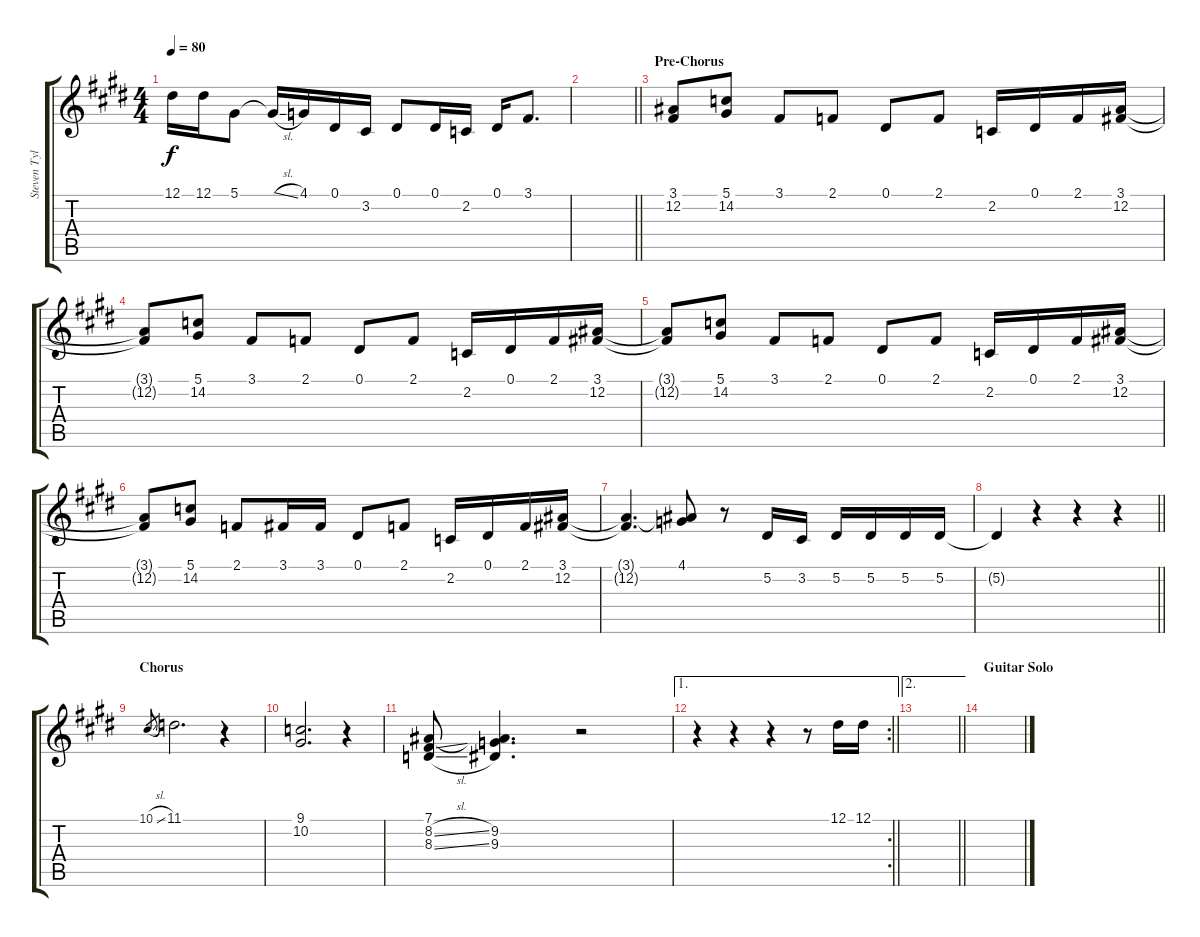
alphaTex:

\track ("Steven Tyler (Vocals)" "Steven Tyl") {instrument oboe}
\staff {score tabs}
\tuning (Eb4 Bb3 Gb3 Db3 Ab2 Eb2) {hide}
\ts (4 4)
\tempo 80
\clef g2
\ks e
12.1{t}.16{dy f} 12.1.16 5.1.8 5.1{sl t}.16 4.1.16 0.1.16 3.2.16 0.1.8 0.1.16 2.2.16 0.1.16 3.1.8{d} |
\barLineRight lightlight
|
\section ("" "Pre-Chorus")
(3.1 12.2).8 (5.1 14.2).8 3.1.8 2.1.8 0.1.8 2.1.8 2.2.16 0.1.16 2.1.16 (3.1 12.2).16 |
(3.1{t} 12.2{t}).8 (5.1 14.2).8 3.1.8 2.1.8 0.1.8 2.1.8 2.2.16 0.1.16 2.1.16 (3.1 12.2).16 |
(3.1{t} 12.2{t}).8 (5.1 14.2).8 3.1.8 2.1.8 0.1.8 2.1.8 2.2.16 0.1.16 2.1.16 (3.1 12.2).16 |
(3.1{t} 12.2{t}).8 (5.1 14.2).8 2.1.8 3.1.16 3.1.16 0.1.8 2.1.8 2.2.16 0.1.16 2.1.16 (3.1 12.2).16 |
(3.1{t} 12.2{t}).4{d} (4.1 12.2{t}).8 r.8 5.2.16 3.2.16 5.2.16 5.2.16 5.2.16 5.2.16 |
\barLineRight lightlight
5.2{t}.4 r.4 r.4 r.4 |
\section ("" "Chorus")
10.1{sl}.8{gr} 11.1.2{d} r.4 |
(9.1 10.2).2{d} r.4 |
(7.1 8.2{sl} 8.3{sl}).8 (7.1{t} 9.2 9.3).4{d} r.2 |
\ae 1
\rc 2
\barLineRight lightlight
r.4 r.4 r.4 r.8 12.1.16 12.1.16 |
\ae 2
\barLineRight lightlight
|
\section ("" "Guitar Solo")
